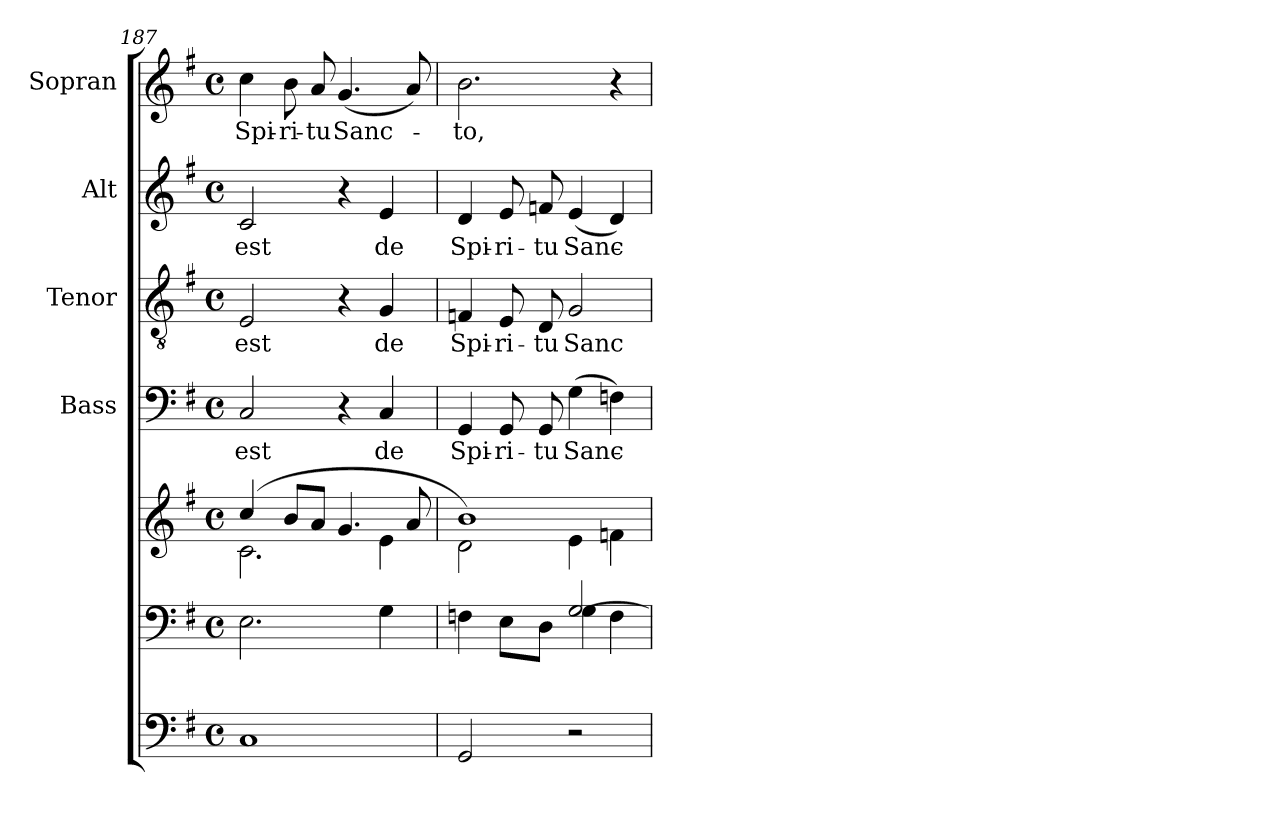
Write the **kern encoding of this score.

**kern	**kern	**kern	**kern	**text	**kern	**text	**kern	**text	**kern	**text
*part6	*part5	*part5	*part4	*part4	*part3	*part3	*part2	*part2	*part1	*part1
*staff7	*staff6	*staff5	*staff4	*staff4	*staff3	*staff3	*staff2	*staff2	*staff1	*staff1
*	*	*	*I"Bass	*	*I"Tenor	*	*I"Alt	*	*I"Sopran	*
*	*	*	*I'B.	*	*I'T.	*	*I'A.	*	*I'S.	*
*clefF4	*clefF4	*clefG2	*clefF4	*	*clefGv2	*	*clefG2	*	*clefG2	*
*ITrd7c12	*	*	*	*	*	*	*	*	*	*
*k[f#]	*k[f#]	*k[f#]	*k[f#]	*	*k[f#]	*	*k[f#]	*	*k[f#]	*
*G:	*G:	*G:	*G:	*	*G:	*	*G:	*	*G:	*
*M4/4	*M4/4	*M4/4	*M4/4	*	*M4/4	*	*M4/4	*	*M4/4	*
*met(c)	*met(c)	*met(c)	*met(c)	*	*met(c)	*	*met(c)	*	*met(c)	*
=187	=187	=187	=187	=187	=187	=187	=187	=187	=187	=187
*	*	*^	*	*	*	*	*	*	*	*
!	!	!	!	!	!LO:LY:b	!	!LO:LY:b	!	!LO:LY:b	!	!LO:LY:b
1CC	2.E\	(4cc/	2.c\	2C/	est	2E/	est	2c/	est	4cc\	Spi-
!	!	!	!	!	!	!	!	!	!	!	!LO:LY:b
.	.	8b/L	.	.	.	.	.	.	.	8b\	-ri-
!	!	!	!	!	!	!	!	!	!	!	!LO:LY:b
.	.	8a/J	.	.	.	.	.	.	.	8a/	-tu
!	!	!	!	!	!	!	!	!	!	!	!LO:LY:b
.	.	4.g/	.	4r	.	4r	.	4r	.	(<4.g/	Sanc-
!	!	!	!	!	!LO:LY:b	!	!LO:LY:b	!	!LO:LY:b	!	!
.	4G\	.	4e\	4C/	de	4G/	de	4e/	de	.	.
.	.	8a/	.	.	.	.	.	.	.	8a/)	.
=188	=188	=188	=188	=188	=188	=188	=188	=188	=188	=188	=188
*	*^	*	*	*	*	*	*	*	*	*	*
!	!	!	!	!	!	!LO:LY:b	!	!LO:LY:b	!	!LO:LY:b	!	!LO:LY:b
2GGG/	2ryy	4Fn\	1b)	2d\	4GG/	Spi-	4Fn/	Spi-	4d/	Spi-	2.b\	-to,
!	!	!	!	!	!	!LO:LY:b	!	!LO:LY:b	!	!LO:LY:b	!	!
.	.	8E\L	.	.	8GG/	-ri-	8E/	-ri-	8e/	-ri-	.	.
!	!	!	!	!	!	!LO:LY:b	!	!LO:LY:b	!	!LO:LY:b	!	!
.	.	8D\J	.	.	8GG/	-tu	8D/	-tu	8fn/	-tu	.	.
!	!	!	!	!	!	!LO:LY:b	!	!LO:LY:b	!	!LO:LY:b	!	!
2r	[>2G/	4G\	.	4e\	(>4G\	Sanc-	2G/	Sanc-	(<4e/	Sanc-	.	.
.	.	4F\	.	4fn\	4Fn\)	.	.	.	4d/)	.	4r	.
*	*v	*v	*	*	*	*	*	*	*	*	*	*
*	*	*v	*v	*	*	*	*	*	*	*	*
=	=	=	=	=	=	=	=	=	=	=
*-	*-	*-	*-	*-	*-	*-	*-	*-	*-	*-
